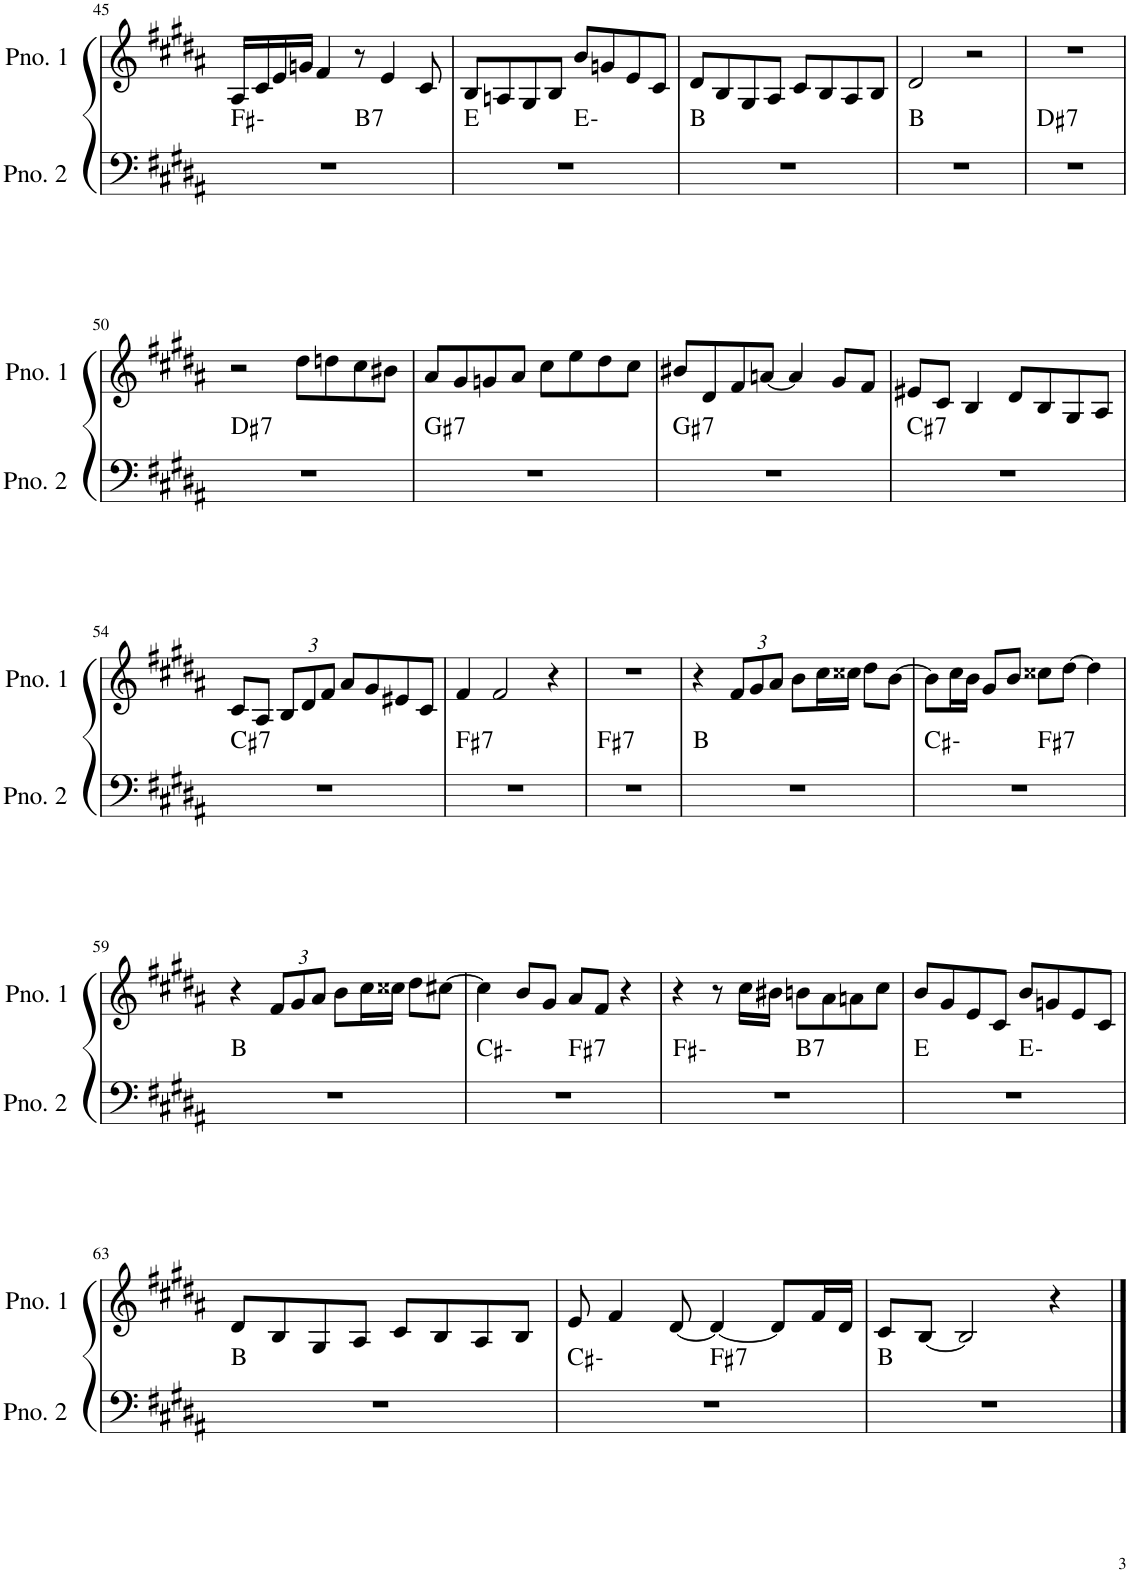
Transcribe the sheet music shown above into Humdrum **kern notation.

**kern	**harte	**kern
*part2	*part2	*part1
*staff2	*	*staff1
*I"ピアノ 2	*	*I"ピアノ 1
!!LO:PB:g=z
*clefF4	*	*clefG2
*k[f#c#g#d#a#]	*	*k[f#c#g#d#a#]
*M4/4	*	*M4/4
=45	=45	=45
*^	*	*
1r	2ryy	F#:min	16A#/LL
.	.	.	16c#/
.	.	.	16e/
.	.	.	16gn/JJ
.	.	.	4f#/
!	!	!LO:H:kt=7	!
.	2ryy	B:7	8r
.	.	.	4e/
.	.	.	8c#/
=46	=46	=46	=46
1r	2ryy	E:maj	8B/L
.	.	.	8An/
.	.	.	8G#/
.	.	.	8B/J
.	2ryy	E:min	8b/L
.	.	.	8gn/
.	.	.	8e/
.	.	.	8c#/J
*v	*v	*	*
=47	=47	=47
1r	B:maj	8d#/L
.	.	8B/
.	.	8G#/
.	.	8A#/J
.	.	8c#/L
.	.	8B/
.	.	8A#/
.	.	8B/J
=48	=48	=48
1r	B:maj	2d#/
.	.	2r
=49	=49	=49
!	!LO:H:kt=7	!
1r	D#:7	1r
!!LO:LB:g=z
=50	=50	=50
!	!LO:H:kt=7	!
1r	D#:7	2r
.	.	8dd#\L
.	.	8ddn\
.	.	8cc#\
.	.	8b#X\J
=51	=51	=51
!	!LO:H:kt=7	!
1r	G#:7	8a#/L
.	.	8g#/
.	.	8gn/
.	.	8a#/J
.	.	8cc#\L
.	.	8ee\
.	.	8dd#\
.	.	8cc#\J
=52	=52	=52
!	!LO:H:kt=7	!
1r	G#:7	8b#X/L
.	.	8d#/
.	.	8f#/
.	.	[8an/J
.	.	4a/]
.	.	8g#/L
.	.	8f#/J
=53	=53	=53
!	!LO:H:kt=7	!
1r	C#:7	8e#X/L
.	.	8c#/J
.	.	4B/
.	.	8d#/L
.	.	8B/
.	.	8G#/
.	.	8A#/J
!!LO:LB:g=z
=54	=54	=54
!	!LO:H:kt=7	!
1r	C#:7	8c#/L
.	.	8A#/J
*	*	*Xbrackettup
.	.	12B/L
.	.	12d#/
.	.	12f#/J
.	.	8a#/L
.	.	8g#/
.	.	8e#X/
.	.	8c#/J
=55	=55	=55
!	!LO:H:kt=7	!
1r	F#:7	4f#/
.	.	2f#/
.	.	4r
=56	=56	=56
!	!LO:H:kt=7	!
1r	F#:7	1r
=57	=57	=57
1r	B:maj	4r
.	.	12f#/L
.	.	12g#/
.	.	12a#/J
.	.	8b\L
.	.	16cc#\L
.	.	16cc##X\JJ
.	.	8dd#\L
.	.	[8b\J
=58	=58	=58
*^	*	*
1r	2ryy	C#:min	8b\L]
.	.	.	16cc#\L
.	.	.	16b\JJ
.	.	.	8g#/L
.	.	.	8b/J
!	!	!LO:H:kt=7	!
.	2ryy	F#:7	8cc##X\L
.	.	.	[8dd#\J
.	.	.	4dd#\]
*v	*v	*	*
!!LO:LB:g=z
=59	=59	=59
1r	B:maj	4r
.	.	12f#/L
.	.	12g#/
.	.	12a#/J
.	.	8b\L
.	.	16cc#\L
.	.	16cc##X\JJ
.	.	8dd#\L
.	.	[8cc#X\J
=60	=60	=60
*^	*	*
1r	2ryy	C#:min	4cc#\]
.	.	.	8b/L
.	.	.	8g#/J
!	!	!LO:H:kt=7	!
.	2ryy	F#:7	8a#/L
.	.	.	8f#/J
.	.	.	4r
=61	=61	=61	=61
1r	2ryy	F#:min	4r
.	.	.	8r
.	.	.	16cc#\LL
.	.	.	16b#X\JJ
!	!	!LO:H:kt=7	!
.	2ryy	B:7	8bn\L
.	.	.	8a#\
.	.	.	8an\
.	.	.	8cc#\J
=62	=62	=62	=62
1r	2ryy	E:maj	8b/L
.	.	.	8g#/
.	.	.	8e/
.	.	.	8c#/J
.	2ryy	E:min	8b/L
.	.	.	8gn/
.	.	.	8e/
.	.	.	8c#/J
*v	*v	*	*
!!LO:LB:g=z
=63	=63	=63
1r	B:maj	8d#/L
.	.	8B/
.	.	8G#/
.	.	8A#/J
.	.	8c#/L
.	.	8B/
.	.	8A#/
.	.	8B/J
=64	=64	=64
*^	*	*
1r	2ryy	C#:min	8e/
.	.	.	4f#/
.	.	.	[8d#/
!	!	!LO:H:kt=7	!
.	2ryy	F#:7	4d#/_
.	.	.	8d#/L]
.	.	.	16f#/L
.	.	.	16d#/JJ
*v	*v	*	*
=65	=65	=65
1r	B:maj	8c#/L
.	.	[8B/J
.	.	2B/]
.	.	4r
==	==	==
*-	*-	*-
